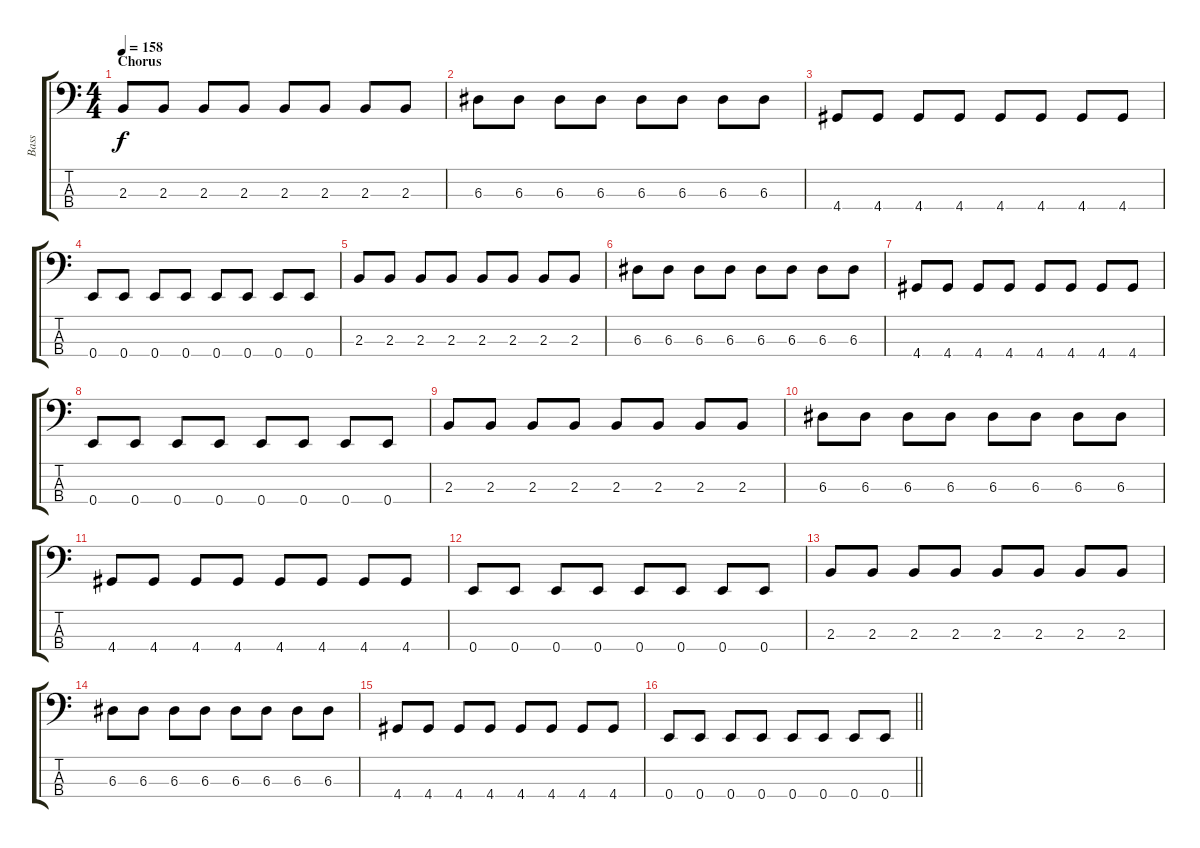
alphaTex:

\track ("Bass" "Bass") {instrument electricbasspick}
\staff {score tabs}
\tuning (G2 D2 A1 E1) {hide}
\ts (4 4)
\section ("" "Chorus")
\tempo 158
\clef f4
\ks c
2.3.8{dy f} 2.3.8 2.3.8 2.3.8 2.3.8 2.3.8 2.3.8 2.3.8 |
6.3.8 6.3.8 6.3.8 6.3.8 6.3.8 6.3.8 6.3.8 6.3.8 |
4.4.8 4.4.8 4.4.8 4.4.8 4.4.8 4.4.8 4.4.8 4.4.8 |
0.4.8 0.4.8 0.4.8 0.4.8 0.4.8 0.4.8 0.4.8 0.4.8 |
2.3.8 2.3.8 2.3.8 2.3.8 2.3.8 2.3.8 2.3.8 2.3.8 |
6.3.8 6.3.8 6.3.8 6.3.8 6.3.8 6.3.8 6.3.8 6.3.8 |
4.4.8 4.4.8 4.4.8 4.4.8 4.4.8 4.4.8 4.4.8 4.4.8 |
0.4.8 0.4.8 0.4.8 0.4.8 0.4.8 0.4.8 0.4.8 0.4.8 |
2.3.8 2.3.8 2.3.8 2.3.8 2.3.8 2.3.8 2.3.8 2.3.8 |
6.3.8 6.3.8 6.3.8 6.3.8 6.3.8 6.3.8 6.3.8 6.3.8 |
4.4.8 4.4.8 4.4.8 4.4.8 4.4.8 4.4.8 4.4.8 4.4.8 |
0.4.8 0.4.8 0.4.8 0.4.8 0.4.8 0.4.8 0.4.8 0.4.8 |
2.3.8 2.3.8 2.3.8 2.3.8 2.3.8 2.3.8 2.3.8 2.3.8 |
6.3.8 6.3.8 6.3.8 6.3.8 6.3.8 6.3.8 6.3.8 6.3.8 |
4.4.8 4.4.8 4.4.8 4.4.8 4.4.8 4.4.8 4.4.8 4.4.8 |
\barLineRight lightlight
0.4.8 0.4.8 0.4.8 0.4.8 0.4.8 0.4.8 0.4.8 0.4.8
